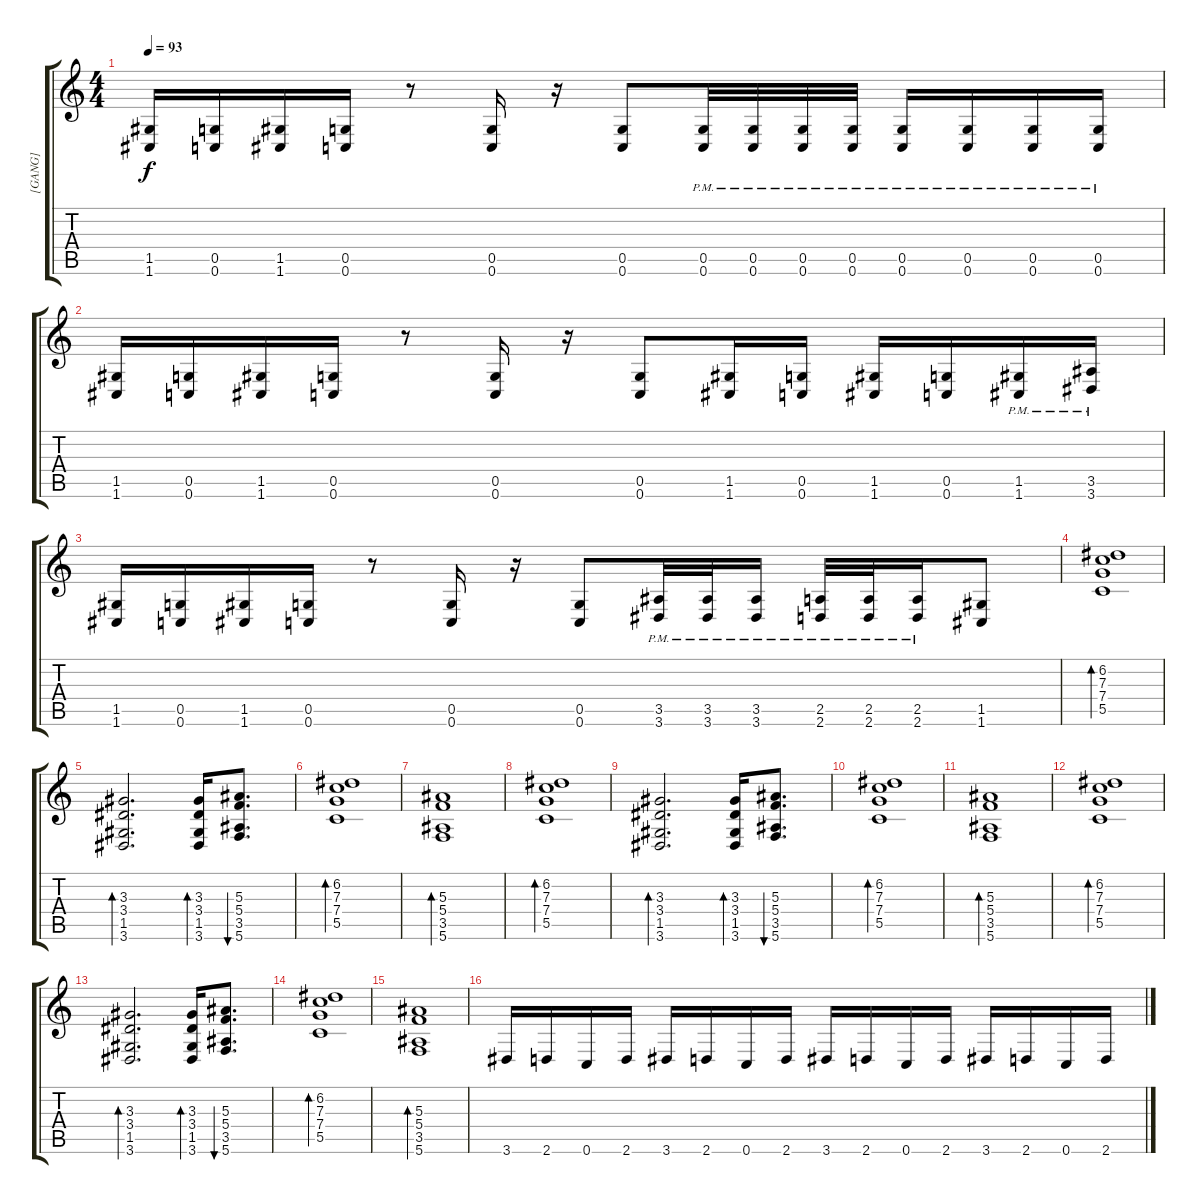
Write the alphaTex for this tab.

\track ("[GANG]" "[GANG]") {instrument distortionguitar}
\staff {score tabs}
\tuning (D4 A3 F3 C3 G2 C2) {hide}
\ts (4 4)
\tempo 93
\clef g2
\ks c
(1.5 1.6).16{dy f} (0.5 0.6).16 (1.5 1.6).16 (0.5 0.6).16 r.8 (0.5 0.6).16 r.16 (0.5 0.6).8 (0.5{pm} 0.6{pm}).32 (0.5{pm} 0.6{pm}).32 (0.5{pm} 0.6{pm}).32 (0.5{pm} 0.6{pm}).32 (0.5{pm} 0.6{pm}).16 (0.5{pm} 0.6{pm}).16 (0.5{pm} 0.6{pm}).16 (0.5{pm} 0.6{pm}).16 |
(1.5 1.6).16 (0.5 0.6).16 (1.5 1.6).16 (0.5 0.6).16 r.8 (0.5 0.6).16 r.16 (0.5 0.6).8 (1.5 1.6).16 (0.5 0.6).16 (1.5 1.6).16 (0.5 0.6).16 (1.5{pm} 1.6{pm}).16 (3.5{pm} 3.6{pm}).16 |
(1.5 1.6).16 (0.5 0.6).16 (1.5 1.6).16 (0.5 0.6).16 r.8 (0.5 0.6).16 r.16 (0.5 0.6).8 (3.5{pm} 3.6{pm}).32 (3.5{pm} 3.6{pm}).32 (3.5{pm} 3.6{pm}).16 (2.5{pm} 2.6{pm}).32 (2.5{pm} 2.6{pm}).32 (2.5{pm} 2.6{pm}).16 (1.5 1.6).8 |
(6.2 7.3 7.4 5.5).1{bd 120 instrument acousticguitarsteel} |
(3.3 3.4 1.5 3.6).2{d bd 120} (3.3 3.4 1.5 3.6).16{bd 30} (5.3 5.4 3.5 5.6).8{d bu 30} |
(6.2 7.3 7.4 5.5).1{bd 120} |
(5.3 5.4 3.5 5.6).1{bd 120} |
(6.2 7.3 7.4 5.5).1{bd 120} |
(3.3 3.4 1.5 3.6).2{d bd 120} (3.3 3.4 1.5 3.6).16{bd 30} (5.3 5.4 3.5 5.6).8{d bu 30} |
(6.2 7.3 7.4 5.5).1{bd 120} |
(5.3 5.4 3.5 5.6).1{bd 120} |
(6.2 7.3 7.4 5.5).1{bd 120} |
(3.3 3.4 1.5 3.6).2{d bd 120} (3.3 3.4 1.5 3.6).16{bd 30} (5.3 5.4 3.5 5.6).8{d bu 30} |
(6.2 7.3 7.4 5.5).1{bd 120} |
(5.3 5.4 3.5 5.6).1{bd 120} |
3.6.16{instrument distortionguitar} 2.6.16 0.6.16 2.6.16 3.6.16 2.6.16 0.6.16 2.6.16 3.6.16 2.6.16 0.6.16 2.6.16 3.6.16 2.6.16 0.6.16 2.6.16
